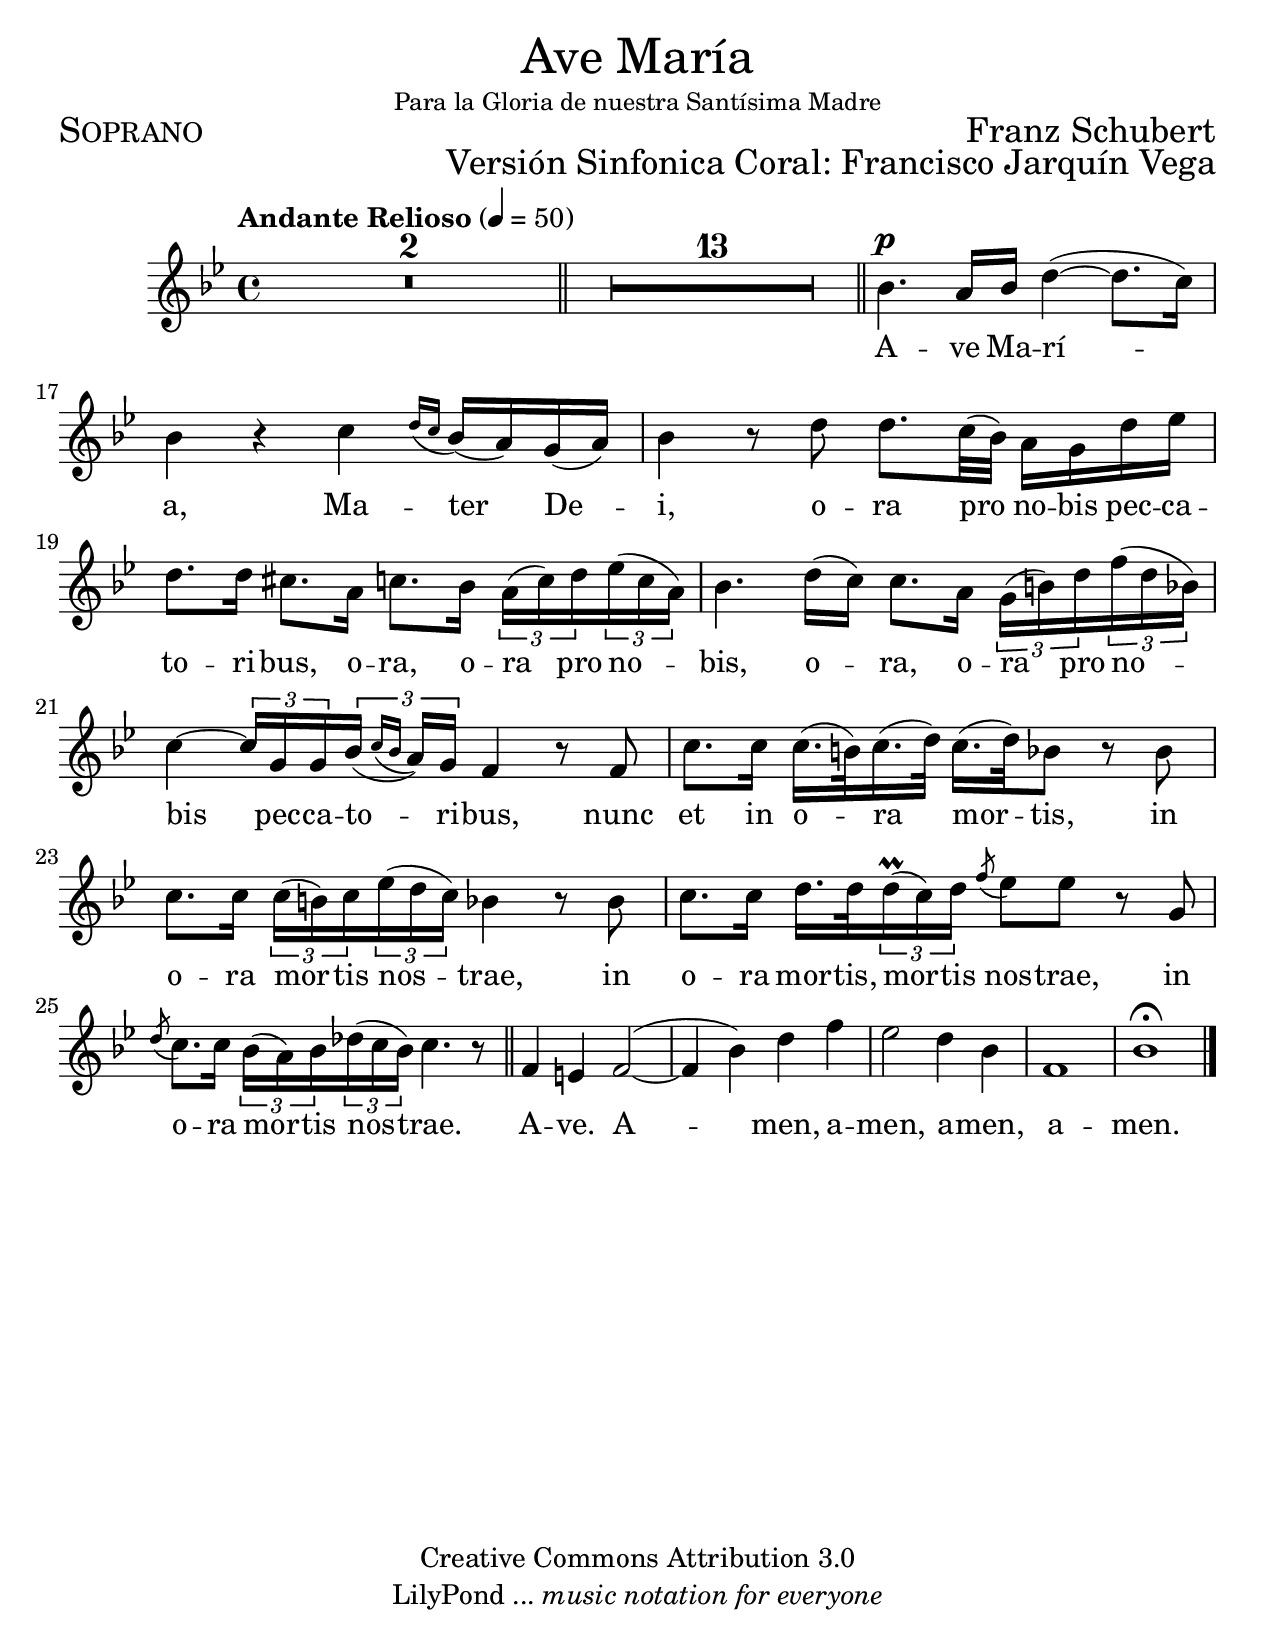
% ****************************************************************
%	Ave Maria - Soprano
%	by serach.sam@
% ****************************************************************
\language "espanol"
\version "2.19.49"

#(set-global-staff-size 24)

% --- Parametro globales
global = {
  \tempo "Andante Relioso" 4=50
  \key sol \minor
  \time 4/4
  s1*2
  \bar "||"
  s1*13
  \bar "||"
  s1*10
  \bar "||"
  s1*5
  \bar "|."
}

\markup { \fill-line { \center-column { \fontsize #5 "Ave María" \small "Para la Gloria de nuestra Santísima Madre" } } }
\markup { \fill-line { \fontsize #2 \smallCaps "Soprano" \fontsize #2 "Franz Schubert"  } }
\markup { \fill-line { " " \right-column { \fontsize #2 "Versión Sinfonica Coral: Francisco Jarquín Vega"  } } }
\header {
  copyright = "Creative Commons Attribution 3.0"
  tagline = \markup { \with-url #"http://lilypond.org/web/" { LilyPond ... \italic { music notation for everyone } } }
  breakbefore = ##t
}

% --- Musica
soprano = \relative do'' {
  \compressFullBarRests
  \dynamicUp
  
  R1*15
  sib4.\p la16 sib re4(~ re8. do16) | % 16
  sib4 r do \appoggiatura { re16 do } sib16( la) sol( la) | % 17
  sib4 r8 re re8. do32( sib) la16 sol re' mib | % 18
  re8. re16 dos8. la16 do8. sib16 \tuplet 3/2 { la16( do) re } \tuplet 3/2 { mib( do la) } | % 19
  sib4. re16( do) do8. la16 \tuplet 3/2 { sol16( si) re } \tuplet 3/2 { fa( re sib) } | % 20
  do4~ \tuplet 3/2 { do16 sol sol } \tuplet 3/2 { sib( \appoggiatura { do sib } la) sol } fa4 r8 fa | % 21
  do'8. do16 do16.( si32) do16.( re32) do16.( re32) sib8 r sib | % 22
  do8. do16 \tuplet 3/2 { do( si) do } \tuplet 3/2 { mib( re do) } sib4 r8 sib | % 23
  do8. do16 re16. re32 \tuplet 3/2 { re16\prall( do) re } \acciaccatura fa8 mib8 mib r sol, | % 24
  \acciaccatura re'8 do8. do16 \tuplet 3/2 { sib( la) sib } \tuplet 3/2 { reb( do sib) } do4. r8 | % 25
  fa,4 mi fa2(~	| % 26
  fa4 sib) re fa	| % 27
  mib2 re4 sib	| % 28
  fa1		| % 29
  sib1 \fermata	| % 30
}

% --- Letra
letra = \lyricmode {
  A -- ve Ma -- rí -- a, Ma -- ter De -- i, 
  o -- ra pro no -- bis pec -- ca -- to -- ri -- bus,
  o -- ra, o -- ra pro no -- bis, o -- ra, 
  o -- ra pro no -- bis pec -- ca -- to -- ri -- bus,
  nunc et in o -- ra mor -- tis, in o -- ra mor -- tis nos -- trae, 
  in o -- ra mor -- tis, mor -- tis nos -- trae, 
  in o -- ra mor -- tis nos -- trae. A -- ve. 
  A -- men, a -- men, a -- men, a -- men.
}

\score {
  <<
    \new Staff <<
      \new Voice = "voz" << \global \soprano >>
      \new Lyrics \lyricsto "voz" \letra
    >>
  >>
  \midi {}
  \layout {}
}

\paper {
  #(set-paper-size "letter")
}